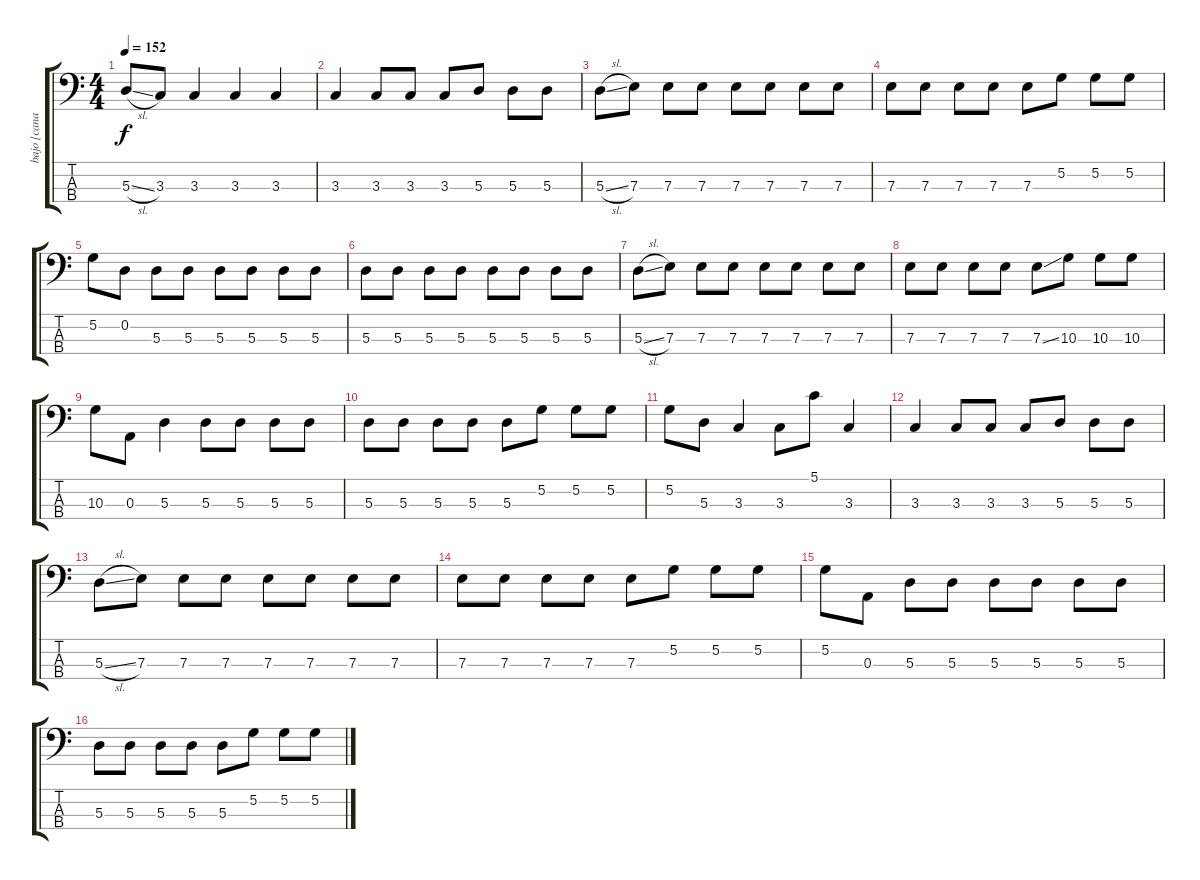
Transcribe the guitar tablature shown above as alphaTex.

\track ("bajo [canal izquierdo]" "bajo [cana") {instrument electricbassfinger}
\staff {score tabs}
\tuning (G2 D2 A1 E1) {hide}
\ts (4 4)
\tempo 152
\clef f4
\ks c
5.3{sl}.8{dy f} 3.3.8 3.3.4 3.3.4 3.3.4 |
3.3.4 3.3.8 3.3.8 3.3.8 5.3.8 5.3.8 5.3.8 |
5.3{sl}.8 7.3.8 7.3.8 7.3.8 7.3.8 7.3.8 7.3.8 7.3.8 |
7.3.8 7.3.8 7.3.8 7.3.8 7.3.8 5.2.8 5.2.8 5.2.8 |
5.2.8 0.2.8 5.3.8 5.3.8 5.3.8 5.3.8 5.3.8 5.3.8 |
5.3.8 5.3.8 5.3.8 5.3.8 5.3.8 5.3.8 5.3.8 5.3.8 |
5.3{sl}.8 7.3.8 7.3.8 7.3.8 7.3.8 7.3.8 7.3.8 7.3.8 |
7.3.8 7.3.8 7.3.8 7.3.8 7.3{ss}.8 10.3.8 10.3.8 10.3.8 |
10.3.8 0.3.8 5.3.4 5.3.8 5.3.8 5.3.8 5.3.8 |
5.3.8 5.3.8 5.3.8 5.3.8 5.3.8 5.2.8 5.2.8 5.2.8 |
5.2.8 5.3.8 3.3.4 3.3.8 5.1.8 3.3.4 |
3.3.4 3.3.8 3.3.8 3.3.8 5.3.8 5.3.8 5.3.8 |
5.3{sl}.8 7.3.8 7.3.8 7.3.8 7.3.8 7.3.8 7.3.8 7.3.8 |
7.3.8 7.3.8 7.3.8 7.3.8 7.3.8 5.2.8 5.2.8 5.2.8 |
5.2.8 0.3.8 5.3.8 5.3.8 5.3.8 5.3.8 5.3.8 5.3.8 |
5.3.8 5.3.8 5.3.8 5.3.8 5.3.8 5.2.8 5.2.8 5.2.8
